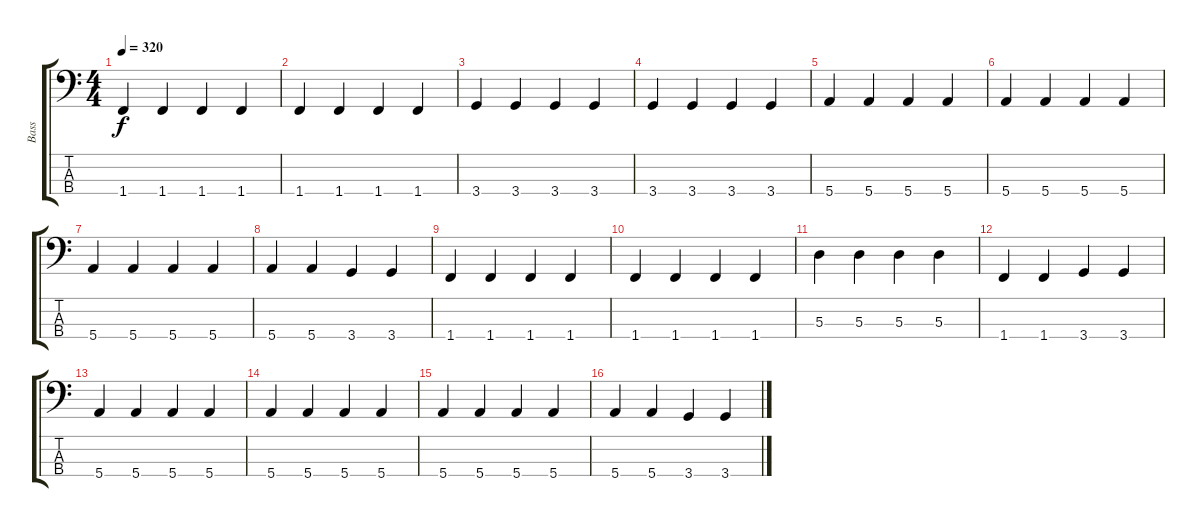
\track ("Bass" "Bass") {instrument electricbasspick}
\staff {score tabs}
\tuning (G2 D2 A1 E1) {hide}
\ts (4 4)
\tempo 320
\clef f4
\ks c
1.4.4{dy f} 1.4.4 1.4.4 1.4.4 |
1.4.4 1.4.4 1.4.4 1.4.4 |
3.4.4 3.4.4 3.4.4 3.4.4 |
3.4.4 3.4.4 3.4.4 3.4.4 |
5.4.4 5.4.4 5.4.4 5.4.4 |
5.4.4 5.4.4 5.4.4 5.4.4 |
5.4.4 5.4.4 5.4.4 5.4.4 |
5.4.4 5.4.4 3.4.4 3.4.4 |
1.4.4 1.4.4 1.4.4 1.4.4 |
1.4.4 1.4.4 1.4.4 1.4.4 |
5.3.4 5.3.4 5.3.4 5.3.4 |
1.4.4 1.4.4 3.4.4 3.4.4 |
5.4.4 5.4.4 5.4.4 5.4.4 |
5.4.4 5.4.4 5.4.4 5.4.4 |
5.4.4 5.4.4 5.4.4 5.4.4 |
5.4.4 5.4.4 3.4.4 3.4.4
